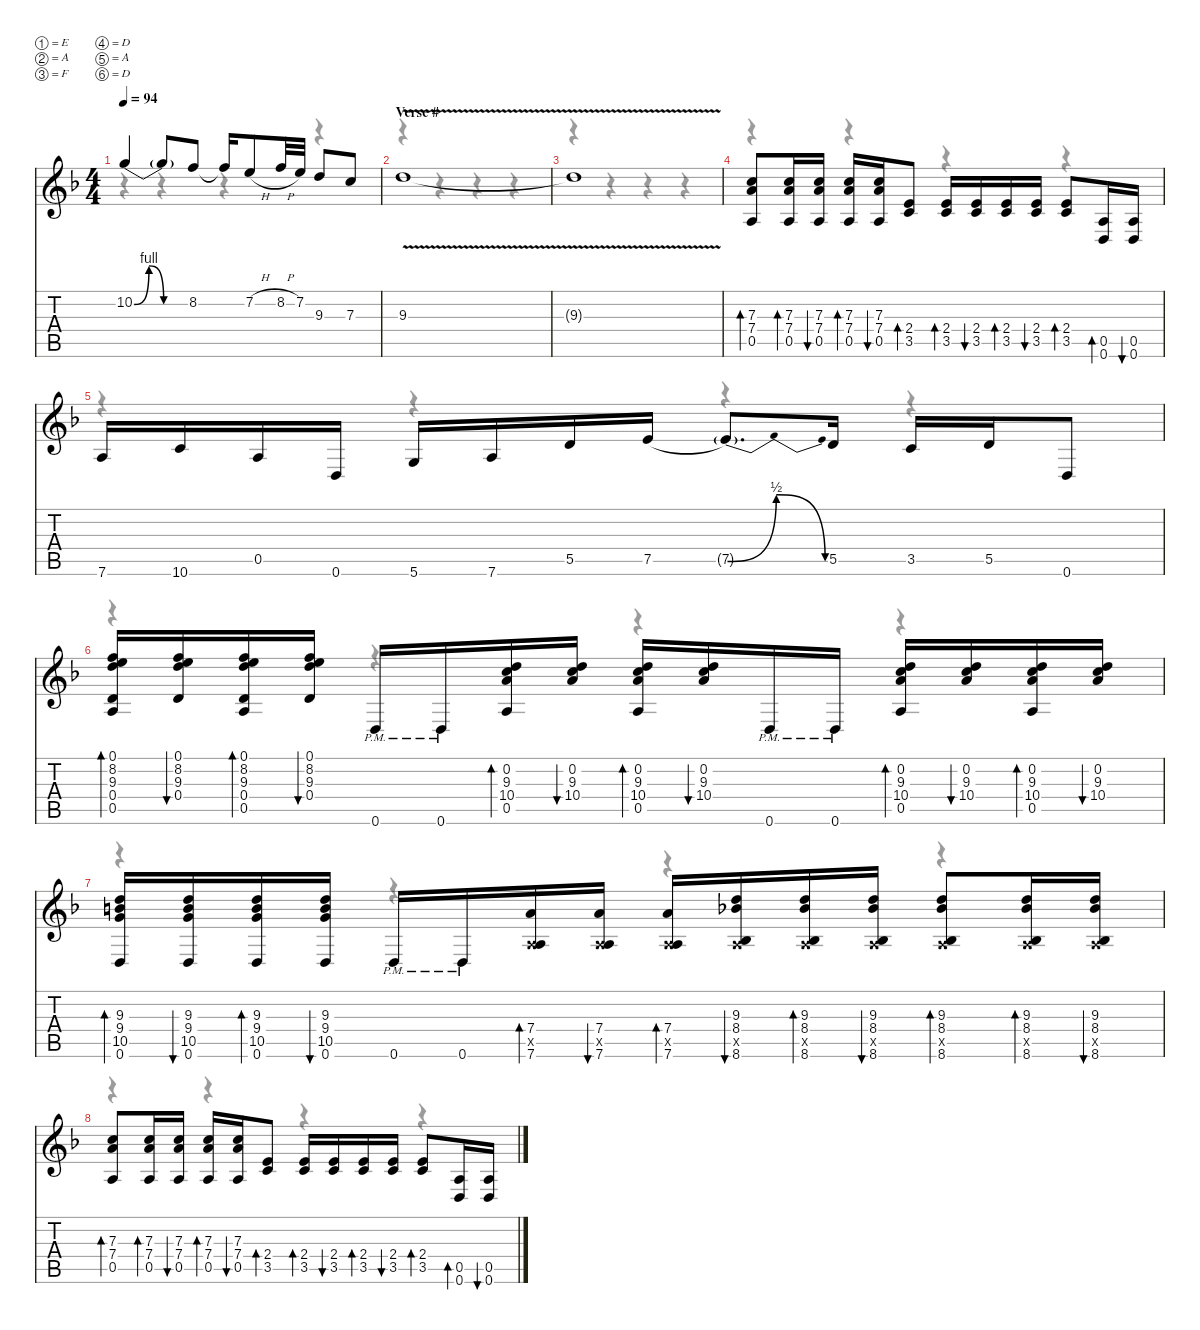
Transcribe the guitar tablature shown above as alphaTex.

\defaultSystemsLayout 4
\hideDynamics
\bracketExtendMode nobrackets
\singleTrackTrackNamePolicy hidden
\multiTrackTrackNamePolicy hidden
\otherSystemsTrackNameOrientation horizontal
\track ("M. Akerfeldt" "dist.guit.") {defaultSystemsLayout 4 instrument distortionguitar}
\staff {score tabs}
\tuning (E4 A3 F3 D3 A2 D2)
\voice
\ts (4 4)
\tempo 94
\clef g2
\ks dminor
10.2{be (bendrelease 0 0 30 4 30 4 60 0) acc forcenatural}.4{dy fff beam Up} 10.2{be (hold 0 0 60 0) t acc forcenatural}.8{beam Up} 8.2{acc forcenatural}.8{beam Up} 8.2{t acc forcenatural}.16{beam Up} 7.2{h acc forcenatural}.8{beam Up} 8.2{h acc forcenatural}.32{beam Up} 7.2{acc forcenatural}.32{beam Up} 9.3{acc forcenatural}.8{beam Up} 7.3{acc forcenatural}.8{beam Up} |
\section ("" "Verse #")
9.3{v acc forcenatural}.1{beam Up} |
9.3{v t acc forcenatural}.1{dy f beam Up} |
(7.3{acc forcenatural} 7.4{acc forcenatural} 0.5{acc forcenatural}).8{bd 30 beam Up} (7.3{acc forcenatural} 7.4{acc forcenatural} 0.5{acc forcenatural}).16{bd 30 beam Up} (7.3{acc forcenatural} 7.4{acc forcenatural} 0.5{acc forcenatural}).16{bu 30 beam Up} (7.3{acc forcenatural} 7.4{acc forcenatural} 0.5{acc forcenatural}).16{bd 30 beam Up} (7.3{acc forcenatural} 7.4{acc forcenatural} 0.5{acc forcenatural}).16{bu 30 beam Up} (2.4{acc forcenatural} 3.5{acc forcenatural}).8{bd 30 dy ff beam Up} (2.4{acc forcenatural} 3.5{acc forcenatural}).16{bd 30 beam Up} (2.4{acc forcenatural} 3.5{acc forcenatural}).16{bu 30 beam Up} (2.4{acc forcenatural} 3.5{acc forcenatural}).16{bd 30 beam Up} (2.4{acc forcenatural} 3.5{acc forcenatural}).16{bu 30 beam Up} (2.4{acc forcenatural} 3.5{acc forcenatural}).8{bd 30 beam Up} (0.5{acc forcenatural} 0.6{acc forcenatural}).16{bd 30 dy f beam Up} (0.5{acc forcenatural} 0.6{acc forcenatural}).16{bu 30 beam Up} |
7.6{acc forcenatural}.16{dy ff beam Up} 10.6{acc forcenatural}.16{beam Up} 0.5{acc forcenatural}.16{beam Up} 0.6{acc forcenatural}.16{beam Up} 5.6{acc forcenatural}.16{beam Up} 7.6{acc forcenatural}.16{beam Up} 5.5{acc forcenatural}.16{beam Up} 7.5{be (hold 0 0 60 0) acc forcenatural}.16{beam Up} 7.5{be (bendrelease 0 0 30 2 30 2 60 0) t acc forcenatural}.8{d beam Up} 5.5{acc forcenatural}.16{beam Up} 3.5{acc forcenatural}.16{beam Up} 5.5{acc forcenatural}.16{beam Up} 0.6{acc forcenatural}.8{beam Up} |
(0.1{acc forcenatural} 8.2{acc forcenatural} 9.3{acc forcenatural} 0.4{acc forcenatural} 0.5{acc forcenatural}).16{bd 30 dy f beam Up} (0.1{acc forcenatural} 8.2{acc forcenatural} 9.3{acc forcenatural} 0.4{acc forcenatural}).16{bu 30 beam Up} (0.1{acc forcenatural} 8.2{acc forcenatural} 9.3{acc forcenatural} 0.4{acc forcenatural} 0.5{acc forcenatural}).16{bd 30 beam Up} (0.1{acc forcenatural} 8.2{acc forcenatural} 9.3{acc forcenatural} 0.4{acc forcenatural}).16{bu 30 beam Up} 0.6{pm acc forcenatural}.16{dy fff beam Up} 0.6{pm acc forcenatural}.16{beam Up} (0.2{acc forcenatural} 9.3{acc forcenatural} 10.4{acc forcenatural} 0.5{acc forcenatural}).16{bd 30 dy f beam Up} (0.2{acc forcenatural} 9.3{acc forcenatural} 10.4{acc forcenatural}).16{bu 30 beam Up} (0.2{acc forcenatural} 9.3{acc forcenatural} 10.4{acc forcenatural} 0.5{acc forcenatural}).16{bd 30 beam Up} (0.2{acc forcenatural} 9.3{acc forcenatural} 10.4{acc forcenatural}).16{bu 30 beam Up} 0.6{pm acc forcenatural}.16{dy fff beam Up} 0.6{pm acc forcenatural}.16{beam Up} (0.2{acc forcenatural} 9.3{acc forcenatural} 10.4{acc forcenatural} 0.5{acc forcenatural}).16{bd 30 dy f beam Up} (0.2{acc forcenatural} 9.3{acc forcenatural} 10.4{acc forcenatural}).16{bu 30 beam Up} (0.2{acc forcenatural} 9.3{acc forcenatural} 10.4{acc forcenatural} 0.5{acc forcenatural}).16{bd 30 beam Up} (0.2{acc forcenatural} 9.3{acc forcenatural} 10.4{acc forcenatural}).16{bu 30 beam Up} |
(9.3{acc forcenatural} 9.4{acc forcenatural} 10.5{acc forcenatural} 0.6{acc forcenatural}).16{bd 30 beam Up} (9.3{acc forcenatural} 9.4{acc forcenatural} 10.5{acc forcenatural} 0.6{acc forcenatural}).16{bu 30 beam Up} (9.3{acc forcenatural} 9.4{acc forcenatural} 10.5{acc forcenatural} 0.6{acc forcenatural}).16{bd 30 beam Up} (9.3{acc forcenatural} 9.4{acc forcenatural} 10.5{acc forcenatural} 0.6{acc forcenatural}).16{bu 30 beam Up} 0.6{pm acc forcenatural}.16{dy fff beam Up} 0.6{pm acc forcenatural}.16{beam Up} (7.4{acc forcenatural} 0.5{x acc forcenatural} 7.6{acc forcenatural}).16{bd 30 dy ff beam Up} (7.4{acc forcenatural} 0.5{x acc forcenatural} 7.6{acc forcenatural}).16{bu 30 beam Up} (7.4{acc forcenatural} 0.5{x acc forcenatural} 7.6{acc forcenatural}).16{bd 30 beam Up} (9.3{acc forcenatural} 8.4{acc b} 0.5{x acc forcenatural} 8.6{acc b}).16{bu 30 dy f beam Up} (9.3{acc forcenatural} 8.4{acc b} 0.5{x acc forcenatural} 8.6{acc b}).16{bd 30 beam Up} (9.3{acc forcenatural} 8.4{acc b} 0.5{x acc forcenatural} 8.6{acc b}).16{bu 30 beam Up} (9.3{acc forcenatural} 8.4{acc b} 0.5{x acc forcenatural} 8.6{acc b}).8{bd 30 beam Up} (9.3{acc forcenatural} 8.4{acc b} 0.5{x acc forcenatural} 8.6{acc b}).16{bd 30 beam Up} (9.3{acc forcenatural} 8.4{acc b} 0.5{x acc forcenatural} 8.6{acc b}).16{bu 30 beam Up} |
(7.3{acc forcenatural} 7.4{acc forcenatural} 0.5{acc forcenatural}).8{bd 30 beam Up} (7.3{acc forcenatural} 7.4{acc forcenatural} 0.5{acc forcenatural}).16{bd 30 beam Up} (7.3{acc forcenatural} 7.4{acc forcenatural} 0.5{acc forcenatural}).16{bu 30 beam Up} (7.3{acc forcenatural} 7.4{acc forcenatural} 0.5{acc forcenatural}).16{bd 30 beam Up} (7.3{acc forcenatural} 7.4{acc forcenatural} 0.5{acc forcenatural}).16{bu 30 beam Up} (2.4{acc forcenatural} 3.5{acc forcenatural}).8{bd 30 dy ff beam Up} (2.4{acc forcenatural} 3.5{acc forcenatural}).16{bd 30 beam Up} (2.4{acc forcenatural} 3.5{acc forcenatural}).16{bu 30 beam Up} (2.4{acc forcenatural} 3.5{acc forcenatural}).16{bd 30 beam Up} (2.4{acc forcenatural} 3.5{acc forcenatural}).16{bu 30 beam Up} (2.4{acc forcenatural} 3.5{acc forcenatural}).8{bd 30 beam Up} (0.5{acc forcenatural} 0.6{acc forcenatural}).16{bd 30 dy f beam Up} (0.5{acc forcenatural} 0.6{acc forcenatural}).16{bu 30 beam Up}
\voice
\clef g2
\ottava regular
\simile none
\ks dminor
r.4{dy mf beam Down} r.4{beam Down} r.4{beam Down} r.4{beam Down} |
r.4{beam Down} r.4{beam Down} r.4{beam Down} r.4{beam Down} |
r.4{beam Down} r.4{beam Down} r.4{beam Down} r.4{beam Down} |
r.4{beam Down} r.4{beam Down} r.4{beam Down} r.4{beam Down} |
r.4{beam Down} r.4{beam Down} r.4{beam Down} r.4{beam Down} |
r.4{beam Down} r.4{beam Down} r.4{beam Down} r.4{beam Down} |
r.4{beam Down} r.4{beam Down} r.4{beam Down} r.4{beam Down} |
r.4{beam Down} r.4{beam Down} r.4{beam Down} r.4{beam Down}
